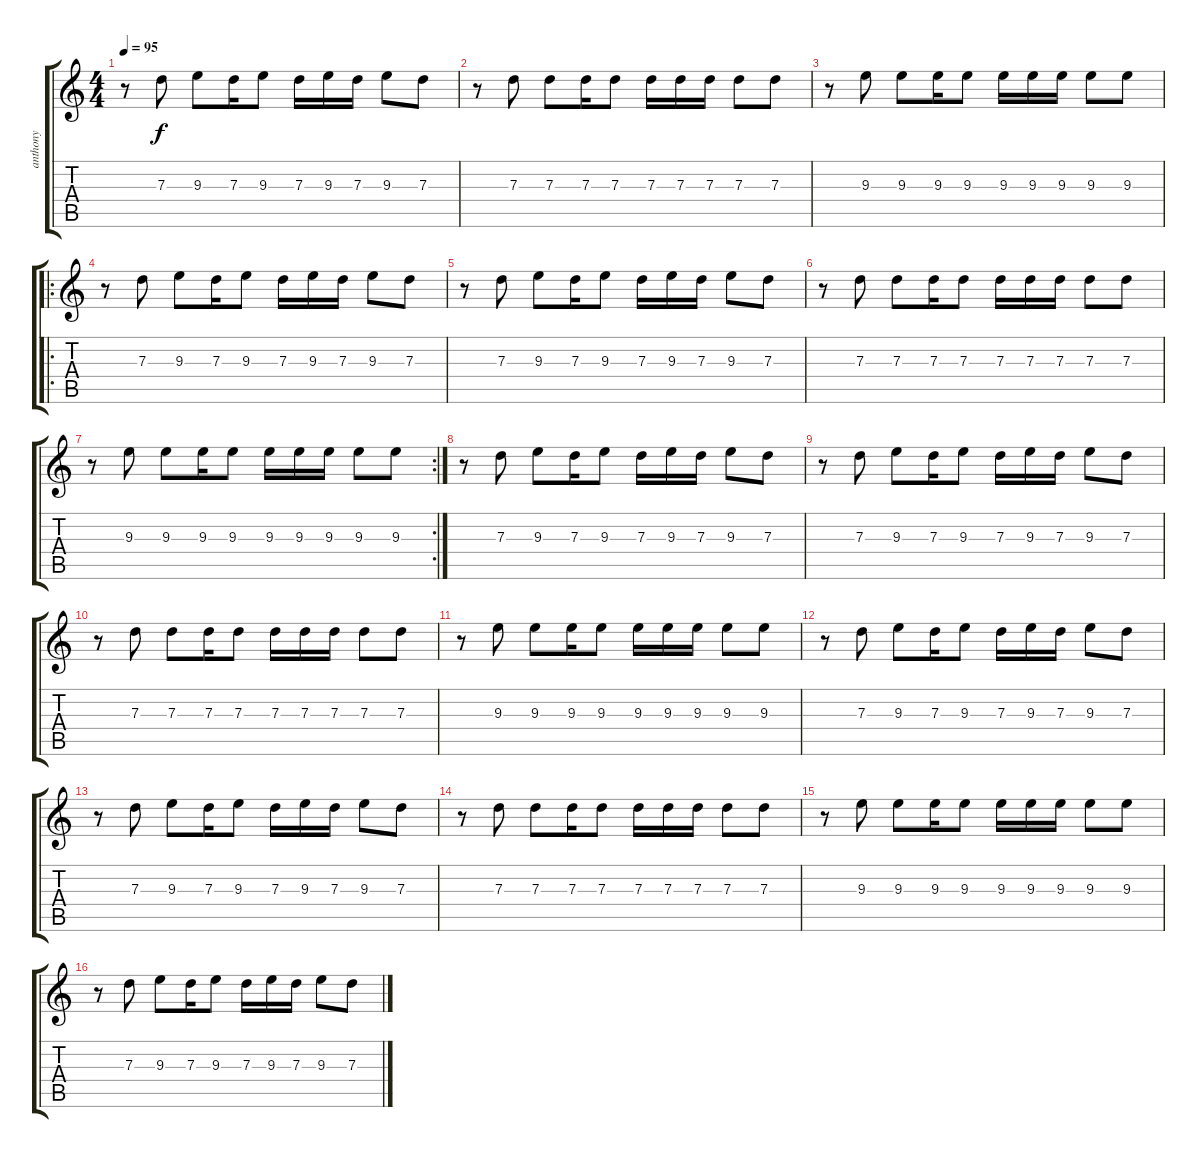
\track ("anthony" "anthony") {instrument fretlessbass}
\staff {score tabs}
\tuning (E4 B3 G3 D3 A2 E2) {hide}
\ts (4 4)
\tempo 95
\clef g2
\ks c
r.8{dy f} 7.3.8 9.3.8 7.3.16 9.3.8 7.3.16 9.3.16 7.3.16 9.3.8 7.3.8 |
r.8 7.3.8 7.3.8 7.3.16 7.3.8 7.3.16 7.3.16 7.3.16 7.3.8 7.3.8 |
r.8 9.3.8 9.3.8 9.3.16 9.3.8 9.3.16 9.3.16 9.3.16 9.3.8 9.3.8 |
\ro
r.8 7.3.8 9.3.8 7.3.16 9.3.8 7.3.16 9.3.16 7.3.16 9.3.8 7.3.8 |
r.8 7.3.8 9.3.8 7.3.16 9.3.8 7.3.16 9.3.16 7.3.16 9.3.8 7.3.8 |
r.8 7.3.8 7.3.8 7.3.16 7.3.8 7.3.16 7.3.16 7.3.16 7.3.8 7.3.8 |
\rc 2
r.8 9.3.8 9.3.8 9.3.16 9.3.8 9.3.16 9.3.16 9.3.16 9.3.8 9.3.8 |
r.8 7.3.8 9.3.8 7.3.16 9.3.8 7.3.16 9.3.16 7.3.16 9.3.8 7.3.8 |
r.8 7.3.8 9.3.8 7.3.16 9.3.8 7.3.16 9.3.16 7.3.16 9.3.8 7.3.8 |
r.8 7.3.8 7.3.8 7.3.16 7.3.8 7.3.16 7.3.16 7.3.16 7.3.8 7.3.8 |
r.8 9.3.8 9.3.8 9.3.16 9.3.8 9.3.16 9.3.16 9.3.16 9.3.8 9.3.8 |
r.8 7.3.8 9.3.8 7.3.16 9.3.8 7.3.16 9.3.16 7.3.16 9.3.8 7.3.8 |
r.8 7.3.8 9.3.8 7.3.16 9.3.8 7.3.16 9.3.16 7.3.16 9.3.8 7.3.8 |
r.8 7.3.8 7.3.8 7.3.16 7.3.8 7.3.16 7.3.16 7.3.16 7.3.8 7.3.8 |
r.8 9.3.8 9.3.8 9.3.16 9.3.8 9.3.16 9.3.16 9.3.16 9.3.8 9.3.8 |
r.8 7.3.8 9.3.8 7.3.16 9.3.8 7.3.16 9.3.16 7.3.16 9.3.8 7.3.8
